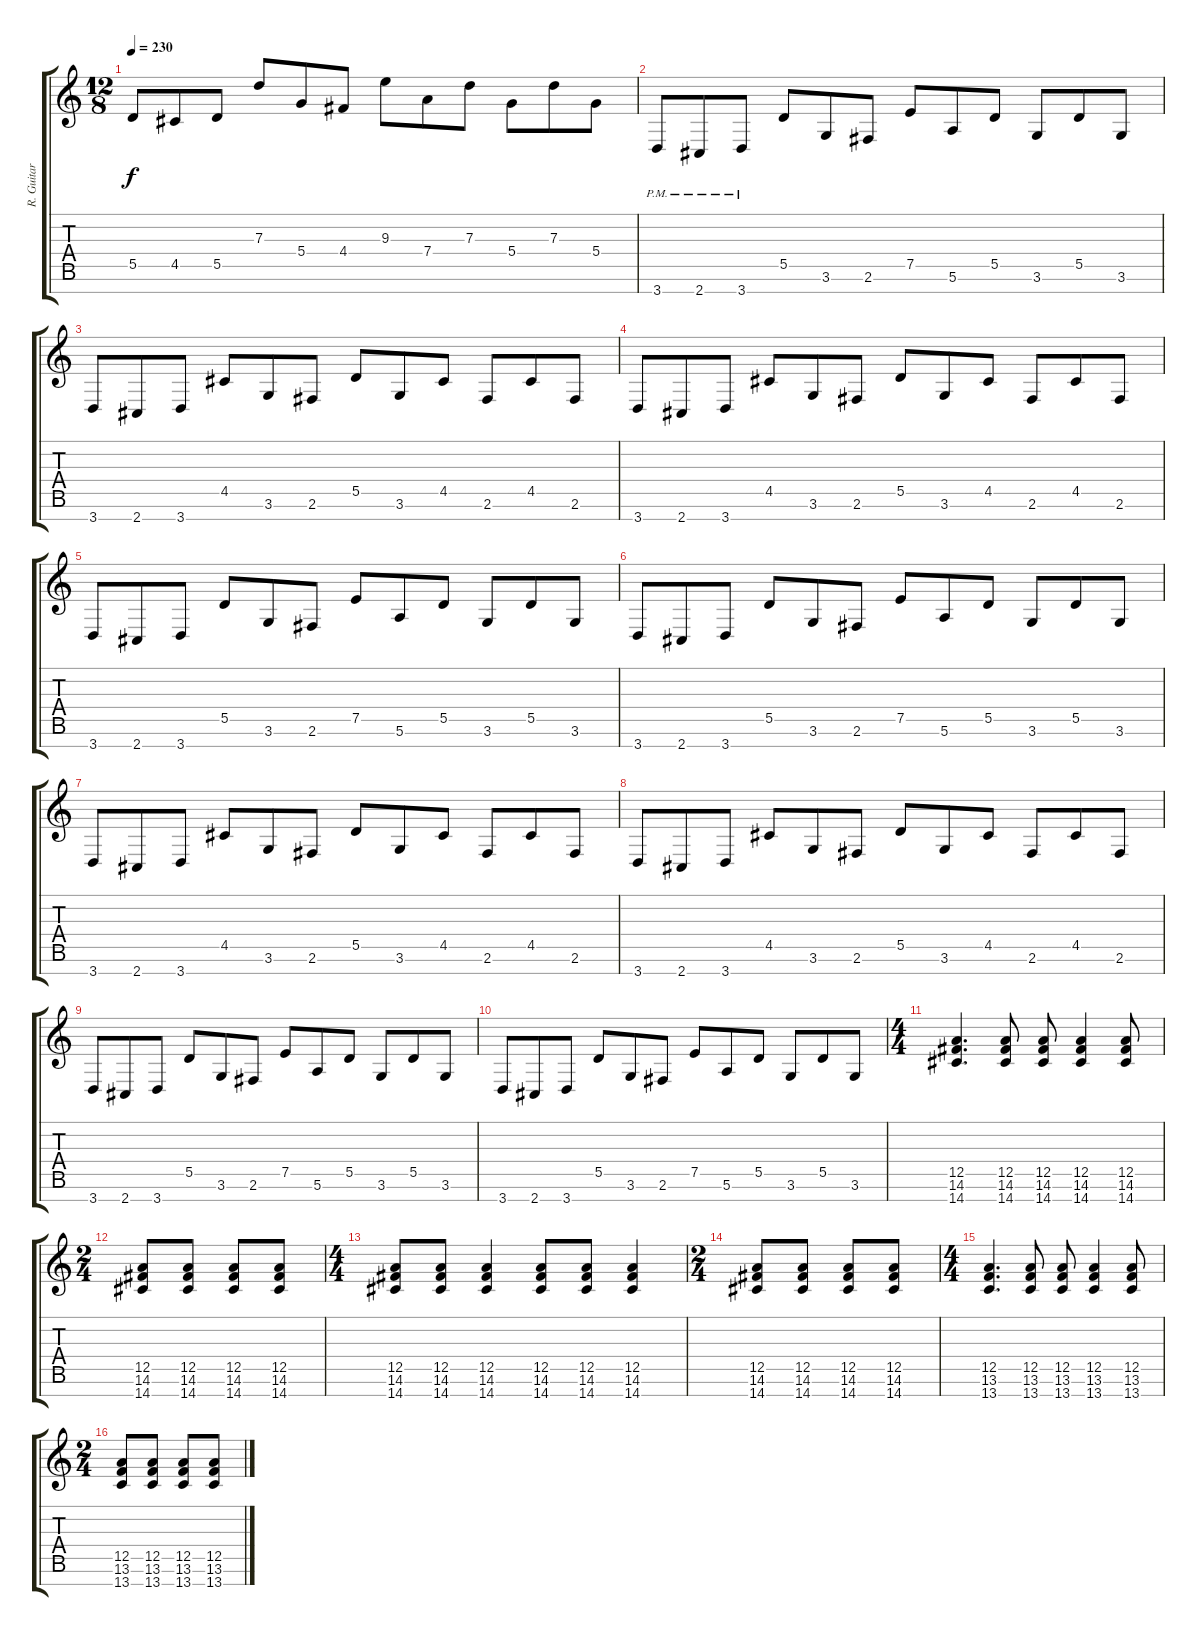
\track ("R. Guitar 1" "R. Guitar ") {instrument distortionguitar}
\staff {score tabs}
\tuning (E4 B3 G3 D3 A2 E2 B1) {hide}
\ts (12 8)
\tempo 230
\clef g2
\ks c
5.5.8{dy f instrument acousticguitarsteel} 4.5.8 5.5.8 7.3.8 5.4.8 4.4.8 9.3.8 7.4.8 7.3.8 5.4.8 7.3.8 5.4.8 |
3.7{pm}.8{instrument distortionguitar} 2.7{pm}.8 3.7{pm}.8 5.5.8 3.6.8 2.6.8 7.5.8 5.6.8 5.5.8 3.6.8 5.5.8 3.6.8 |
3.7.8 2.7.8 3.7.8 4.5.8 3.6.8 2.6.8 5.5.8 3.6.8 4.5.8 2.6.8 4.5.8 2.6.8 |
3.7.8 2.7.8 3.7.8 4.5.8 3.6.8 2.6.8 5.5.8 3.6.8 4.5.8 2.6.8 4.5.8 2.6.8 |
3.7.8 2.7.8 3.7.8 5.5.8 3.6.8 2.6.8 7.5.8 5.6.8 5.5.8 3.6.8 5.5.8 3.6.8 |
3.7.8 2.7.8 3.7.8 5.5.8 3.6.8 2.6.8 7.5.8 5.6.8 5.5.8 3.6.8 5.5.8 3.6.8 |
3.7.8 2.7.8 3.7.8 4.5.8 3.6.8 2.6.8 5.5.8 3.6.8 4.5.8 2.6.8 4.5.8 2.6.8 |
3.7.8 2.7.8 3.7.8 4.5.8 3.6.8 2.6.8 5.5.8 3.6.8 4.5.8 2.6.8 4.5.8 2.6.8 |
3.7.8 2.7.8 3.7.8 5.5.8 3.6.8 2.6.8 7.5.8 5.6.8 5.5.8 3.6.8 5.5.8 3.6.8 |
3.7.8 2.7.8 3.7.8 5.5.8 3.6.8 2.6.8 7.5.8 5.6.8 5.5.8 3.6.8 5.5.8 3.6.8 |
\ts (4 4)
(12.5 14.6 14.7).4{d volume 11} (12.5 14.6 14.7).8 (12.5 14.6 14.7).8 (12.5 14.6 14.7).4 (12.5 14.6 14.7).8 |
\ts (2 4)
(12.5 14.6 14.7).8 (12.5 14.6 14.7).8 (12.5 14.6 14.7).8 (12.5 14.6 14.7).8 |
\ts (4 4)
(12.5 14.6 14.7).8 (12.5 14.6 14.7).8 (12.5 14.6 14.7).4 (12.5 14.6 14.7).8 (12.5 14.6 14.7).8 (12.5 14.6 14.7).4 |
\ts (2 4)
(12.5 14.6 14.7).8 (12.5 14.6 14.7).8 (12.5 14.6 14.7).8 (12.5 14.6 14.7).8 |
\ts (4 4)
(12.5 13.6 13.7).4{d} (12.5 13.6 13.7).8 (12.5 13.6 13.7).8 (12.5 13.6 13.7).4 (12.5 13.6 13.7).8 |
\ts (2 4)
(12.5 13.6 13.7).8 (12.5 13.6 13.7).8 (12.5 13.6 13.7).8 (12.5 13.6 13.7).8
